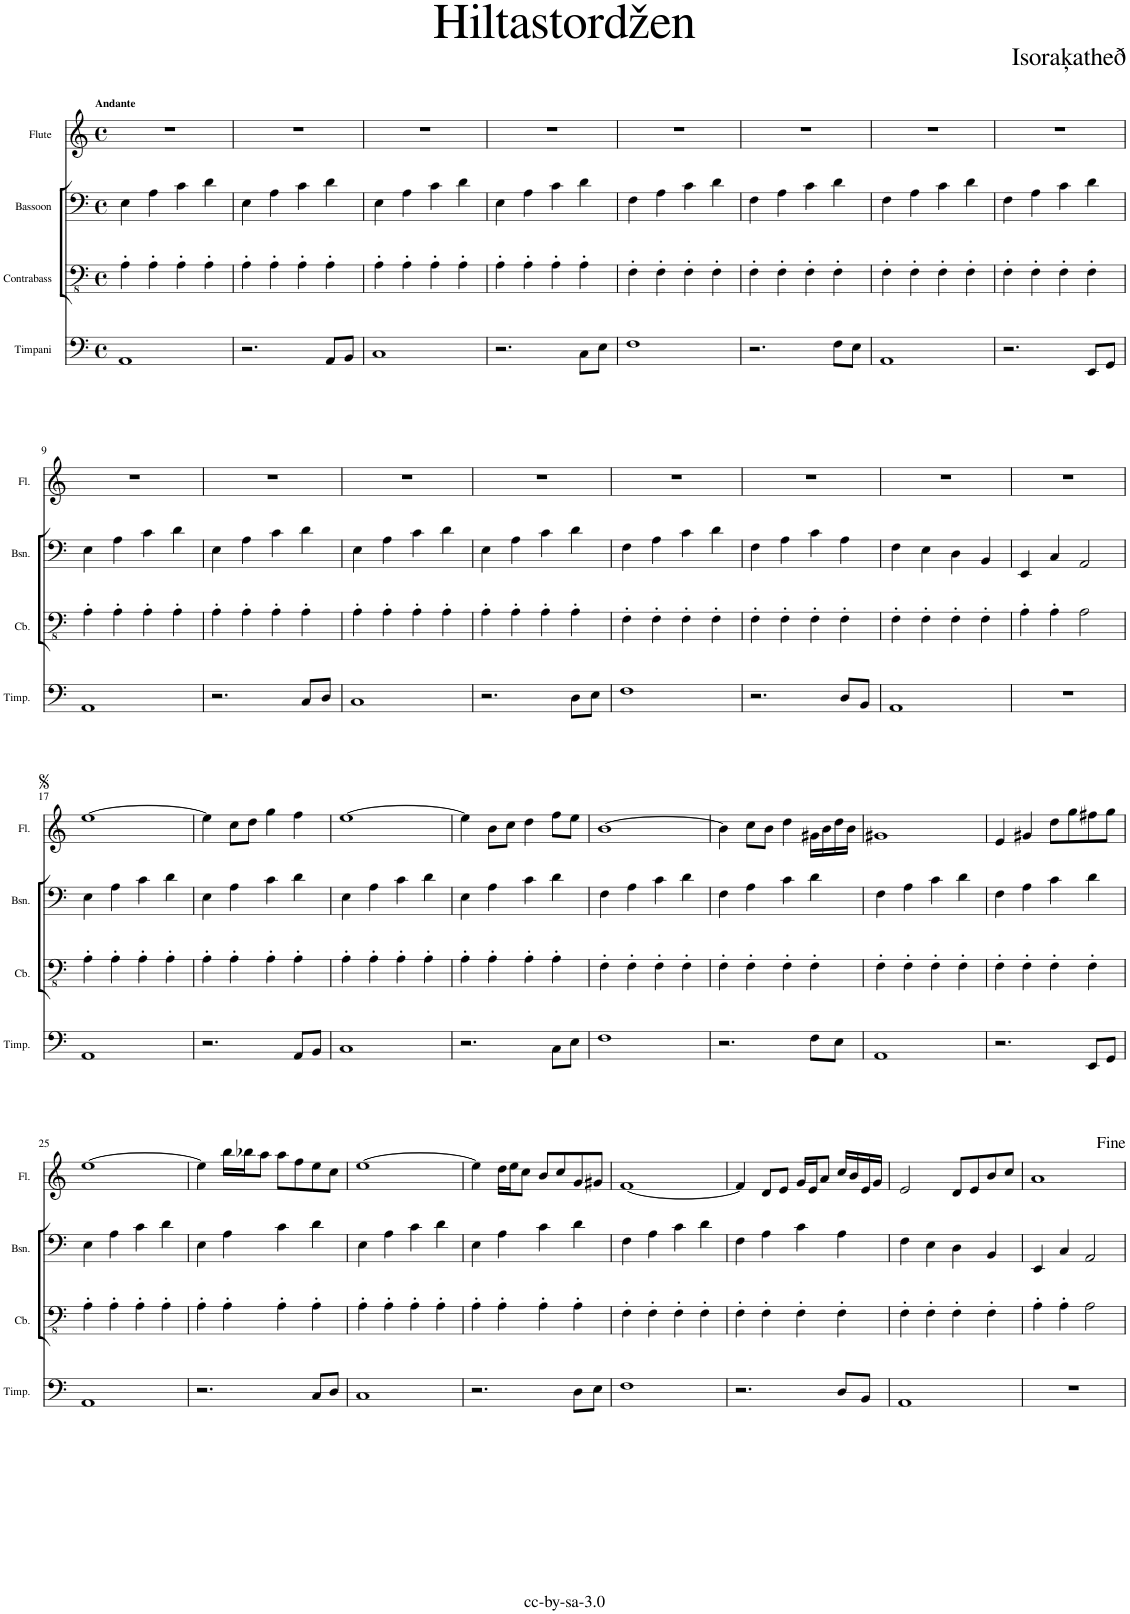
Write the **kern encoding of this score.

**kern	**kern	**kern	**kern
*part4	*part3	*part2	*part1
*staff4	*staff3	*staff2	*staff1
*I"Timpani	*I"Contrabass	*I"Bassoon	*I"Flute
*I'Timp.	*I'Cb.	*I'Bsn.	*I'Fl.
*clefF4	*clefFv4	*clefF4	*clefG2
*	*Trd7c12	*	*
*k[]	*k[]	*k[]	*k[]
*M4/4	*M4/4	*M4/4	*M4/4
*met(c)	*met(c)	*met(c)	*met(c)
=1	=1	=1	=1
!	!	!	!LO:TX:a:B:t=Andante
1AA	4AA'\	4E\	1r
.	4AA'\	4A\	.
.	4AA'\	4c\	.
.	4AA'\	4d\	.
=2	=2	=2	=2
2.r	4AA'\	4E\	1r
.	4AA'\	4A\	.
.	4AA'\	4c\	.
8AA/L	4AA'\	4d\	.
8BB/J	.	.	.
=3	=3	=3	=3
1C	4AA'\	4E\	1r
.	4AA'\	4A\	.
.	4AA'\	4c\	.
.	4AA'\	4d\	.
=4	=4	=4	=4
2.r	4AA'\	4E\	1r
.	4AA'\	4A\	.
.	4AA'\	4c\	.
8C\L	4AA'\	4d\	.
8E\J	.	.	.
=5	=5	=5	=5
1F	4FF'\	4F\	1r
.	4FF'\	4A\	.
.	4FF'\	4c\	.
.	4FF'\	4d\	.
=6	=6	=6	=6
2.r	4FF'\	4F\	1r
.	4FF'\	4A\	.
.	4FF'\	4c\	.
8F\L	4FF'\	4d\	.
8E\J	.	.	.
=7	=7	=7	=7
1AA	4FF'\	4F\	1r
.	4FF'\	4A\	.
.	4FF'\	4c\	.
.	4FF'\	4d\	.
=8	=8	=8	=8
2.r	4FF'\	4F\	1r
.	4FF'\	4A\	.
.	4FF'\	4c\	.
8EE/L	4FF'\	4d\	.
8GG/J	.	.	.
!!LO:LB:g=z
=9	=9	=9	=9
1AA	4AA'\	4E\	1r
.	4AA'\	4A\	.
.	4AA'\	4c\	.
.	4AA'\	4d\	.
=10	=10	=10	=10
2.r	4AA'\	4E\	1r
.	4AA'\	4A\	.
.	4AA'\	4c\	.
8C/L	4AA'\	4d\	.
8D/J	.	.	.
=11	=11	=11	=11
1C	4AA'\	4E\	1r
.	4AA'\	4A\	.
.	4AA'\	4c\	.
.	4AA'\	4d\	.
=12	=12	=12	=12
2.r	4AA'\	4E\	1r
.	4AA'\	4A\	.
.	4AA'\	4c\	.
8D\L	4AA'\	4d\	.
8E\J	.	.	.
=13	=13	=13	=13
1F	4FF'\	4F\	1r
.	4FF'\	4A\	.
.	4FF'\	4c\	.
.	4FF'\	4d\	.
=14	=14	=14	=14
2.r	4FF'\	4F\	1r
.	4FF'\	4A\	.
.	4FF'\	4c\	.
8D/L	4FF'\	4A\	.
8BB/J	.	.	.
=15	=15	=15	=15
1AA	4FF'\	4F\	1r
.	4FF'\	4E\	.
.	4FF'\	4D\	.
.	4FF'\	4BB/	.
=16	=16	=16	=16
1r	4AA'\	4EE/	1r
.	4AA'\	4C/	.
.	2AA\	2AA/	.
!!LO:LB:g=z
=17	=17	=17	=17
1AA	4AA'\	4E\	[1ee
.	4AA'\	4A\	.
.	4AA'\	4c\	.
.	4AA'\	4d\	.
=18	=18	=18	=18
2.r	4AA'\	4E\	4ee\]
.	4AA'\	4A\	8cc\L
.	.	.	8dd\J
.	4AA'\	4c\	4gg\
8AA/L	4AA'\	4d\	4ff\
8BB/J	.	.	.
=19	=19	=19	=19
1C	4AA'\	4E\	[1ee
.	4AA'\	4A\	.
.	4AA'\	4c\	.
.	4AA'\	4d\	.
=20	=20	=20	=20
2.r	4AA'\	4E\	4ee\]
.	4AA'\	4A\	8b\L
.	.	.	8cc\J
.	4AA'\	4c\	4dd\
8C\L	4AA'\	4d\	8ff\L
8E\J	.	.	8ee\J
=21	=21	=21	=21
1F	4FF'\	4F\	[1b
.	4FF'\	4A\	.
.	4FF'\	4c\	.
.	4FF'\	4d\	.
=22	=22	=22	=22
2.r	4FF'\	4F\	4b\]
.	4FF'\	4A\	8cc\L
.	.	.	8b\J
.	4FF'\	4c\	4dd\
8F\L	4FF'\	4d\	16g#X\LL
.	.	.	16b\
8E\J	.	.	16dd\
.	.	.	16b\JJ
=23	=23	=23	=23
1AA	4FF'\	4F\	1g#X
.	4FF'\	4A\	.
.	4FF'\	4c\	.
.	4FF'\	4d\	.
=24	=24	=24	=24
2.r	4FF'\	4F\	4e/
.	4FF'\	4A\	4g#X/
.	4FF'\	4c\	8dd\L
.	.	.	8gg\
8EE/L	4FF'\	4d\	8ff#X\
8GG/J	.	.	8gg\J
!!LO:LB:g=z
=25	=25	=25	=25
1AA	4AA'\	4E\	[1ee
.	4AA'\	4A\	.
.	4AA'\	4c\	.
.	4AA'\	4d\	.
=26	=26	=26	=26
2.r	4AA'\	4E\	4ee\]
.	4AA'\	4A\	16bb\LL
.	.	.	16bb-X\J
.	.	.	8aa\J
.	4AA'\	4c\	8aa\L
.	.	.	8ff\
8C/L	4AA'\	4d\	8ee\
8D/J	.	.	8cc\J
=27	=27	=27	=27
1C	4AA'\	4E\	[1ee
.	4AA'\	4A\	.
.	4AA'\	4c\	.
.	4AA'\	4d\	.
=28	=28	=28	=28
2.r	4AA'\	4E\	4ee\]
.	4AA'\	4A\	16dd\LL
.	.	.	16ee\J
.	.	.	8cc\J
.	4AA'\	4c\	8b/L
.	.	.	8cc/
8D\L	4AA'\	4d\	8g/
8E\J	.	.	8g#X/J
=29	=29	=29	=29
1F	4FF'\	4F\	[1f
.	4FF'\	4A\	.
.	4FF'\	4c\	.
.	4FF'\	4d\	.
=30	=30	=30	=30
2.r	4FF'\	4F\	4f/]
.	4FF'\	4A\	8d/L
.	.	.	8e/J
.	4FF'\	4c\	16g/LL
.	.	.	16e/J
.	.	.	8a/J
8D/L	4FF'\	4A\	16cc/LL
.	.	.	16b/
8BB/J	.	.	16e/
.	.	.	16g/JJ
=31	=31	=31	=31
1AA	4FF'\	4F\	2e/
.	4FF'\	4E\	.
.	4FF'\	4D\	8d/L
.	.	.	8e/
.	4FF'\	4BB/	8b/
.	.	.	8cc/J
=32	=32	=32	=32
1r	4AA'\	4EE/	1a
.	4AA'\	4C/	.
.	2AA\	2AA/	.
=	=	=	=
*-	*-	*-	*-
